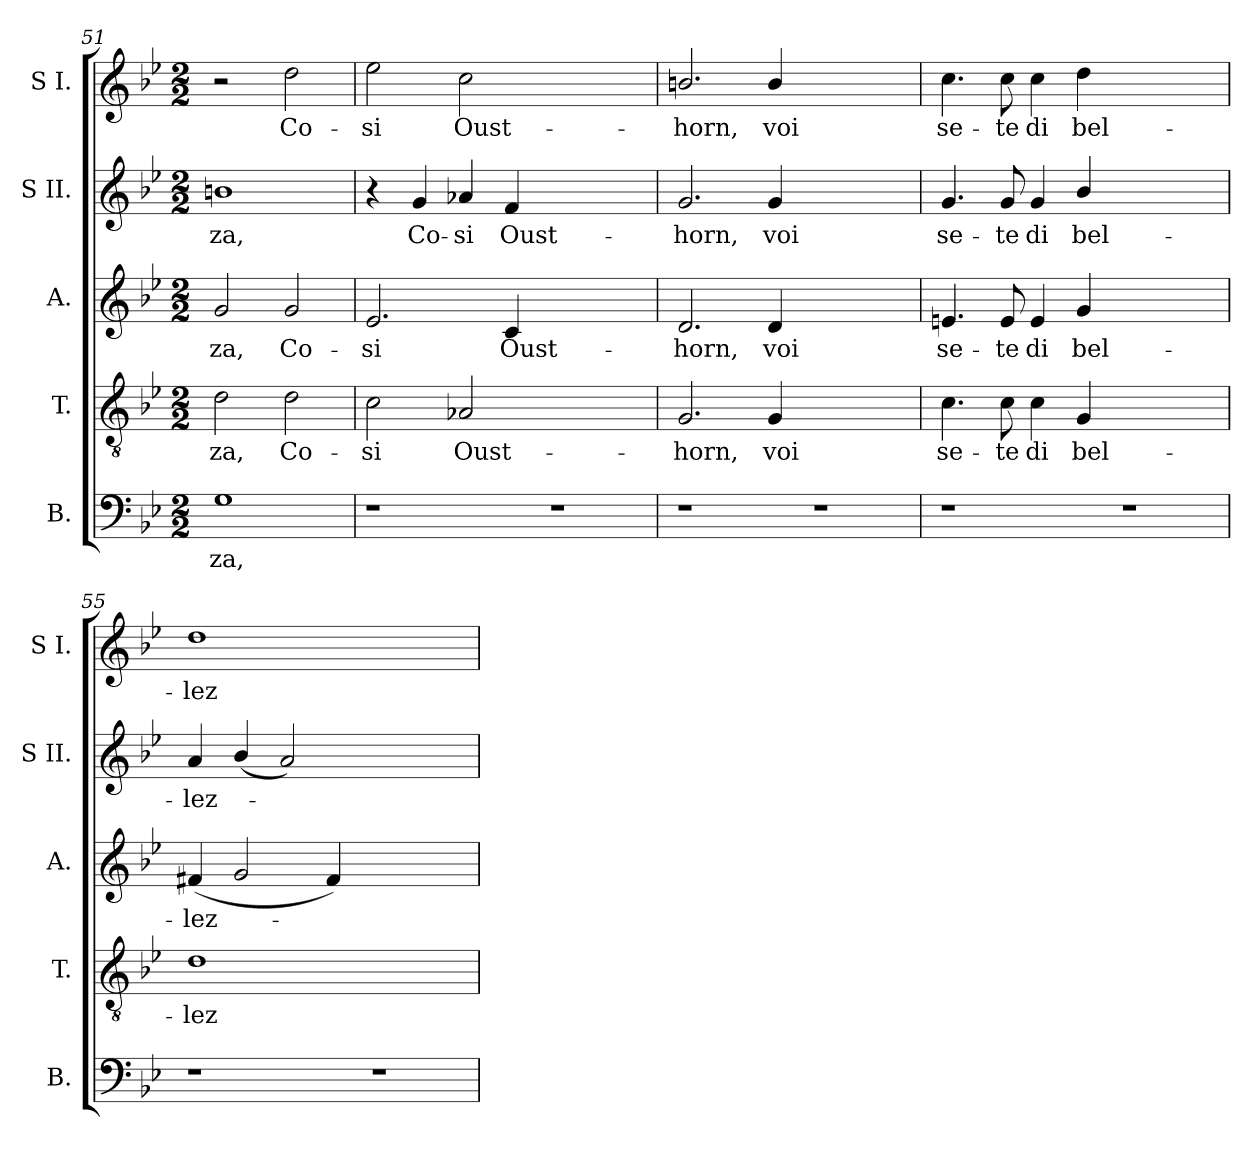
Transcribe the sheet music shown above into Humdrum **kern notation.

**kern	**text	**kern	**text	**kern	**text	**kern	**text	**kern	**text
*part5	*part5	*part4	*part4	*part3	*part3	*part2	*part2	*part1	*part1
*staff5	*staff5	*staff4	*staff4	*staff3	*staff3	*staff2	*staff2	*staff1	*staff1
*I"B.	*	*I"T.	*	*I"A.	*	*I"S II.	*	*I"S I.	*
*I'B.	*	*I'T.	*	*I'A.	*	*I'S II.	*	*I'S I.	*
!!LO:PB:g=z
*clefF4	*	*clefGv2	*	*clefG2	*	*clefG2	*	*clefG2	*
*	*	*ITrd7c12	*	*	*	*	*	*	*
*k[b-e-]	*	*k[b-e-]	*	*k[b-e-]	*	*k[b-e-]	*	*k[b-e-]	*
*B-:	*	*B-:	*	*B-:	*	*B-:	*	*B-:	*
*M2/2	*	*M2/2	*	*M2/2	*	*M2/2	*	*M2/2	*
=51	=51	=51	=51	=51	=51	=51	=51	=51	=51
!	!LO:LY:b:color=#000000	!	!	!	!	!	!	!	!
!	!	!	!LO:LY:b:color=#000000	!	!	!	!	!	!
!	!	!	!	!	!LO:LY:b:color=#000000	!	!	!	!
!	!	!	!	!	!	!	!LO:LY:b:color=#000000	!	!
1Gi	-za,	2Di\	-za,	2gi/	-za,	1bni	-za,	2r	.
!	!	!	!LO:LY:b:color=#000000	!	!	!	!	!	!
!	!	!	!	!	!LO:LY:b:color=#000000	!	!	!	!
!	!	!	!	!	!	!	!	!	!LO:LY:b:color=#000000
.	.	2Di\	Co-	2gi/	Co-	.	.	2ddi\	Co-
=52	=52	=52	=52	=52	=52	=52	=52	=52	=52
!	!	!	!LO:LY:b:color=#000000	!	!	!	!	!	!
!	!	!	!	!	!LO:LY:b:color=#000000	!	!	!	!
!	!	!	!	!	!	!	!	!	!LO:LY:b:color=#000000
1r	.	2Ci\	si	2.e-i/	si	4r	.	2ee-i\	-si
!	!	!	!	!	!	!	!LO:LY:b:color=#000000	!	!
.	.	.	.	.	.	4gi/	Co-	.	.
!	!	!	!LO:LY:b:color=#000000	!	!	!	!	!	!
!	!	!	!	!	!	!	!LO:LY:b:color=#000000	!	!
!	!	!	!	!	!	!	!	!	!LO:LY:b:color=#000000
.	.	2AA-Xi/	Oust-	.	.	4a-Xi/	si	2cci\	Oust-
!	!	!	!	!	!LO:LY:b:color=#000000	!	!	!	!
!	!	!	!	!	!	!	!LO:LY:b:color=#000000	!	!
.	.	.	.	4ci/	Oust-	4fi/	Oust-	.	.
1r	.	1ryy	.	1ryy	.	1ryy	.	1ryy	.
=53	=53	=53	=53	=53	=53	=53	=53	=53	=53
!	!	!	!LO:LY:b:color=#000000	!	!	!	!	!	!
!	!	!	!	!	!LO:LY:b:color=#000000	!	!	!	!
!	!	!	!	!	!	!	!LO:LY:b:color=#000000	!	!
!	!	!	!	!	!	!	!	!	!LO:LY:b:color=#000000
1r	.	2.GGi/	horn,	2.di/	horn,	2.gi/	-horn,	2.bni/	horn,
!	!	!	!LO:LY:b:color=#000000	!	!	!	!	!	!
!	!	!	!	!	!LO:LY:b:color=#000000	!	!	!	!
!	!	!	!	!	!	!	!LO:LY:b:color=#000000	!	!
!	!	!	!	!	!	!	!	!	!LO:LY:b:color=#000000
.	.	4GGi/	voi	4di/	voi	4gi/	voi	4bi/	voi
1r	.	1ryy	.	1ryy	.	1ryy	.	1ryy	.
=54	=54	=54	=54	=54	=54	=54	=54	=54	=54
!	!	!	!LO:LY:b:color=#000000	!	!	!	!	!	!
!	!	!	!	!	!LO:LY:b:color=#000000	!	!	!	!
!	!	!	!	!	!	!	!LO:LY:b:color=#000000	!	!
!	!	!	!	!	!	!	!	!	!LO:LY:b:color=#000000
1r	.	4.Ci\	se-	4.eni/	se-	4.gi/	se-	4.cci\	se-
!	!	!	!LO:LY:b:color=#000000	!	!	!	!	!	!
!	!	!	!	!	!LO:LY:b:color=#000000	!	!	!	!
!	!	!	!	!	!	!	!LO:LY:b:color=#000000	!	!
!	!	!	!	!	!	!	!	!	!LO:LY:b:color=#000000
.	.	8Ci\	te	8ei/	te	8gi/	te	8cci\	te
!	!	!	!LO:LY:b:color=#000000	!	!	!	!	!	!
!	!	!	!	!	!LO:LY:b:color=#000000	!	!	!	!
!	!	!	!	!	!	!	!LO:LY:b:color=#000000	!	!
!	!	!	!	!	!	!	!	!	!LO:LY:b:color=#000000
.	.	4Ci\	di	4ei/	di	4gi/	di	4cci\	di
!	!	!	!LO:LY:b:color=#000000	!	!	!	!	!	!
!	!	!	!	!	!LO:LY:b:color=#000000	!	!	!	!
!	!	!	!	!	!	!	!LO:LY:b:color=#000000	!	!
!	!	!	!	!	!	!	!	!	!LO:LY:b:color=#000000
.	.	4GGi/	bel-	4gi/	bel-	4b-i/	bel-	4ddi\	bel-
1r	.	1ryy	.	1ryy	.	1ryy	.	1ryy	.
=55	=55	=55	=55	=55	=55	=55	=55	=55	=55
!	!	!	!LO:LY:b:color=#000000	!	!	!	!	!	!
!	!	!	!	!	!LO:LY:b:color=#000000	!	!	!	!
!	!	!	!	!	!	!	!LO:LY:b:color=#000000	!	!
!	!	!	!	!	!	!	!	!	!LO:LY:b:color=#000000
1r	.	1Di	lez-	(4f#Xi/	lez-	4ai/	lez-	1ddi	lez-
.	.	.	.	2gi/	.	(4b-i/	.	.	.
.	.	.	.	.	.	2ai/)	.	.	.
.	.	.	.	4f#i/)	.	.	.	.	.
1r	.	1ryy	.	1ryy	.	1ryy	.	1ryy	.
=	=	=	=	=	=	=	=	=	=
*-	*-	*-	*-	*-	*-	*-	*-	*-	*-
